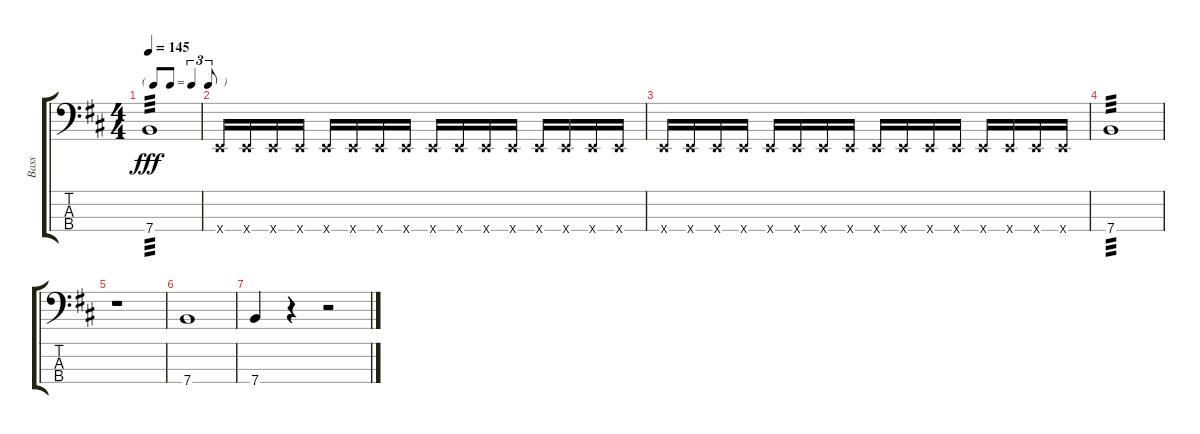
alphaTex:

\track ("Bass" "Bass") {instrument electricbassfinger}
\staff {score tabs}
\tuning (G2 D2 A1 E1) {hide}
\ts (4 4)
\tf triplet8th
\tempo 145
\clef f4
\ks d
7.4.1{tp 3 dy fff} |
0.4{x}.16 0.4{x}.16 0.4{x}.16 0.4{x}.16 0.4{x}.16 0.4{x}.16 0.4{x}.16 0.4{x}.16 0.4{x}.16 0.4{x}.16 0.4{x}.16 0.4{x}.16 0.4{x}.16 0.4{x}.16 0.4{x}.16 0.4{x}.16 |
0.4{x}.16 0.4{x}.16 0.4{x}.16 0.4{x}.16 0.4{x}.16 0.4{x}.16 0.4{x}.16 0.4{x}.16 0.4{x}.16 0.4{x}.16 0.4{x}.16 0.4{x}.16 0.4{x}.16 0.4{x}.16 0.4{x}.16 0.4{x}.16 |
7.4.1{tp 3} |
r.1 |
7.4.1 |
7.4.4 r.4 r.2
